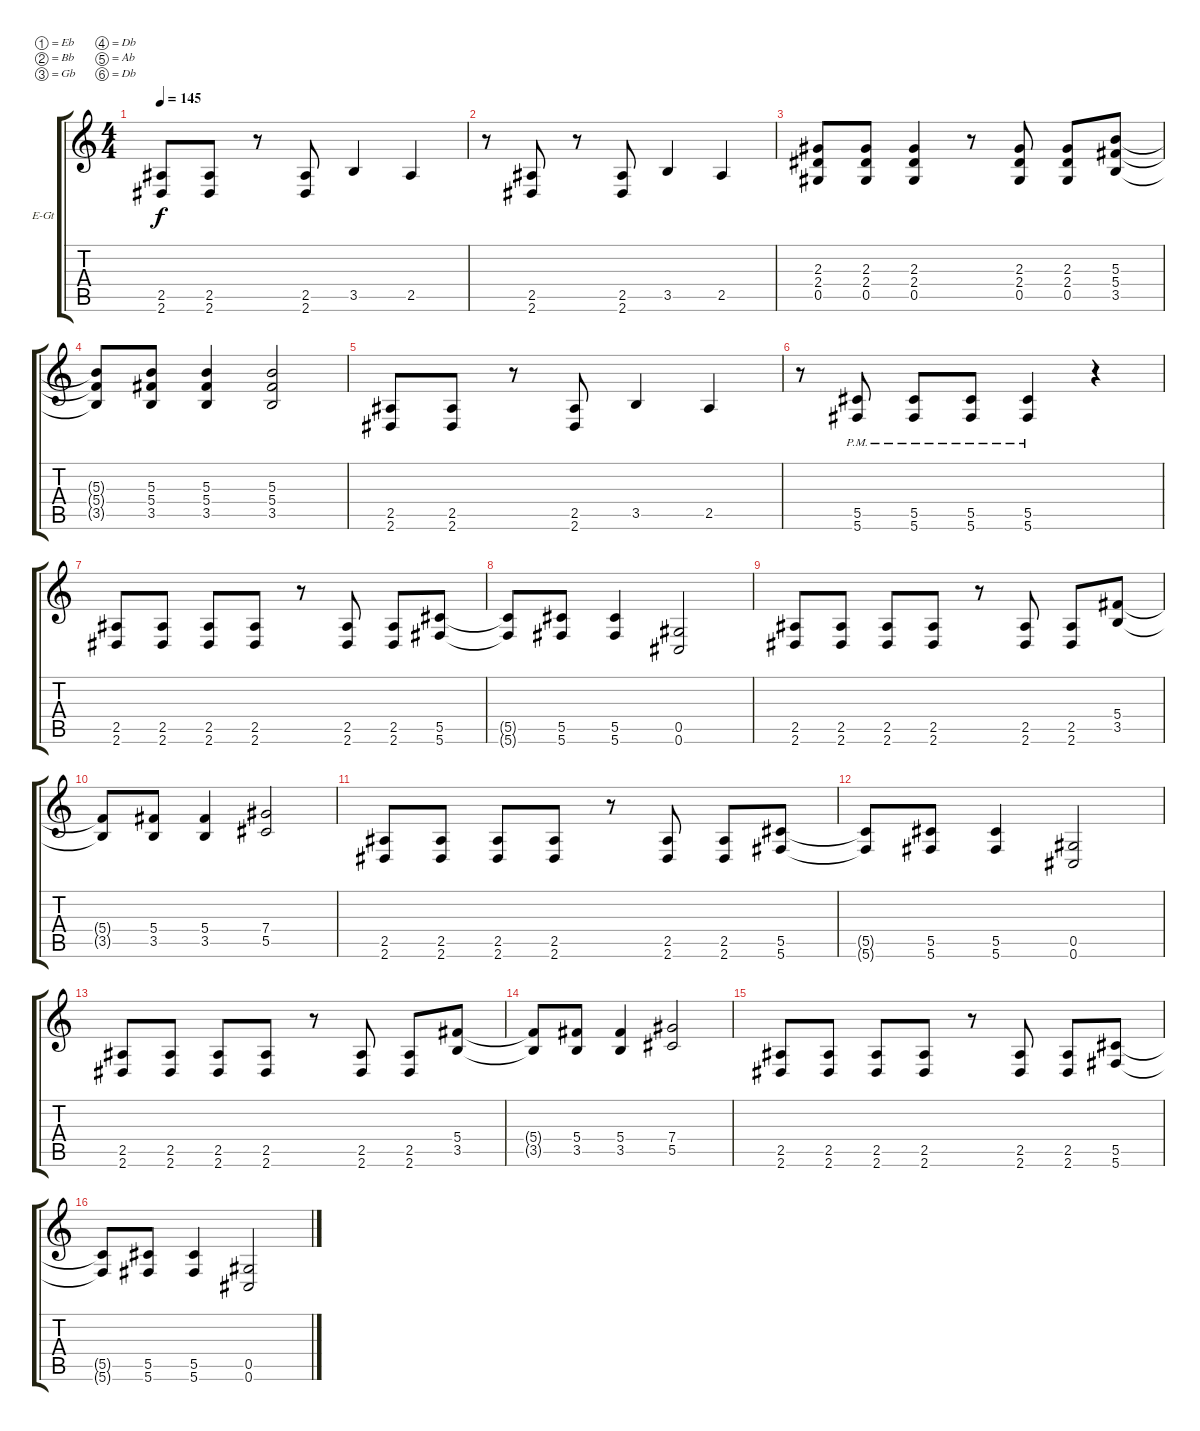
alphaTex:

\bracketExtendMode groupsimilarinstruments
\firstSystemTrackNameOrientation horizontal
\otherSystemsTrackNameOrientation horizontal
\track ("Guitar 01" "E-Gt") {instrument distortionguitar}
\staff {score tabs}
\tuning (Eb4 Bb3 Gb3 Db3 Ab2 Db2)
\ts (4 4)
\tempo 145
\clef g2
\ks c
(2.5 2.6).8{dy f} (2.5 2.6).8 r.8 (2.5 2.6).8 3.5.4 2.5.4 |
r.8 (2.5 2.6).8 r.8 (2.5 2.6).8 3.5.4 2.5.4 |
(2.3 2.4 0.5).8 (2.3 2.4 0.5).8 (2.3 2.4 0.5).4 r.8 (2.3 2.4 0.5).8 (2.3 2.4 0.5).8 (5.3 5.4 3.5).8 |
(5.3{t} 5.4{t} 3.5{t}).8 (5.3 5.4 3.5).8 (5.3 5.4 3.5).4 (5.3 5.4 3.5).2 |
(2.5 2.6).8 (2.5 2.6).8 r.8 (2.5 2.6).8 3.5.4 2.5.4 |
r.8 (5.5{pm} 5.6{pm}).8 (5.5{pm} 5.6{pm}).8 (5.5{pm} 5.6{pm}).8 (5.5{pm} 5.6{pm}).4 r.4 |
(2.5 2.6).8 (2.5 2.6).8 (2.5 2.6).8 (2.5 2.6).8 r.8 (2.5 2.6).8 (2.5 2.6).8 (5.5 5.6).8 |
(5.5{t} 5.6{t}).8 (5.5 5.6).8 (5.5 5.6).4 (0.5 0.6).2 |
(2.5 2.6).8 (2.5 2.6).8 (2.5 2.6).8 (2.5 2.6).8 r.8 (2.5 2.6).8 (2.5 2.6).8 (5.4 3.5).8 |
(5.4{t} 3.5{t}).8 (5.4 3.5).8 (5.4 3.5).4 (7.4 5.5).2 |
(2.5 2.6).8 (2.5 2.6).8 (2.5 2.6).8 (2.5 2.6).8 r.8 (2.5 2.6).8 (2.5 2.6).8 (5.5 5.6).8 |
(5.5{t} 5.6{t}).8 (5.5 5.6).8 (5.5 5.6).4 (0.5 0.6).2 |
(2.5 2.6).8 (2.5 2.6).8 (2.5 2.6).8 (2.5 2.6).8 r.8 (2.5 2.6).8 (2.5 2.6).8 (5.4 3.5).8 |
(5.4{t} 3.5{t}).8 (5.4 3.5).8 (5.4 3.5).4 (7.4 5.5).2 |
(2.5 2.6).8 (2.5 2.6).8 (2.5 2.6).8 (2.5 2.6).8 r.8 (2.5 2.6).8 (2.5 2.6).8 (5.5 5.6).8 |
(5.5{t} 5.6{t}).8 (5.5 5.6).8 (5.5 5.6).4 (0.5 0.6).2
